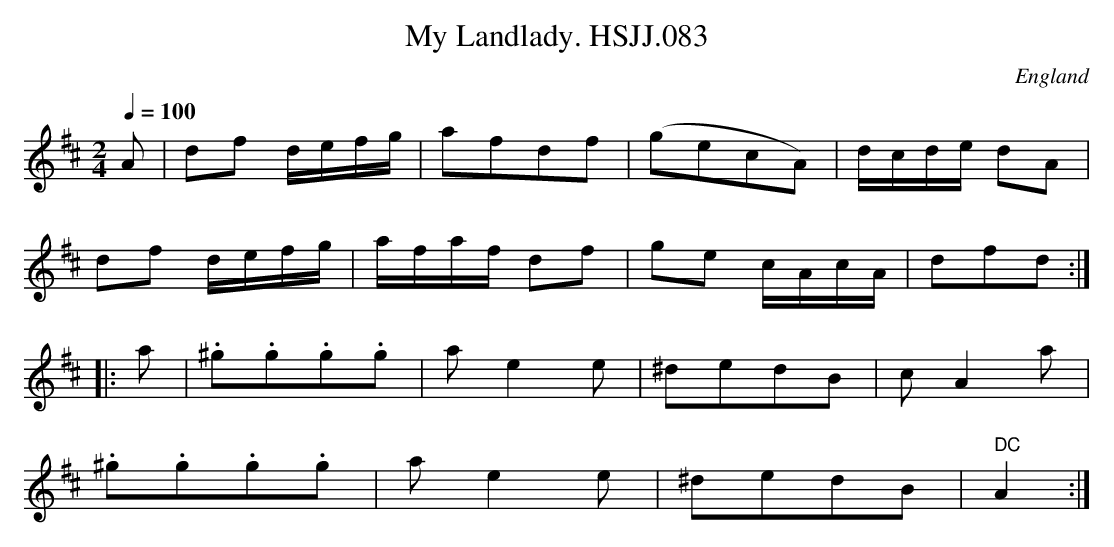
X:1
T:My Landlady. HSJJ.083
M:2/4
L:1/8
Q:1/4=100
O:England
K:D major
A|df d/e/f/g/|afdf|(gecA)|d/c/d/e/ dA|!
df d/e/f/g/|a/f/a/f/ df|ge c/A/c/A/|dfd:|!
|:a|.^g.g.g.g|ae2e|^dedB|cA2a|!
.^g.g.g.g|ae2e|^dedB|" DC"A2:|
